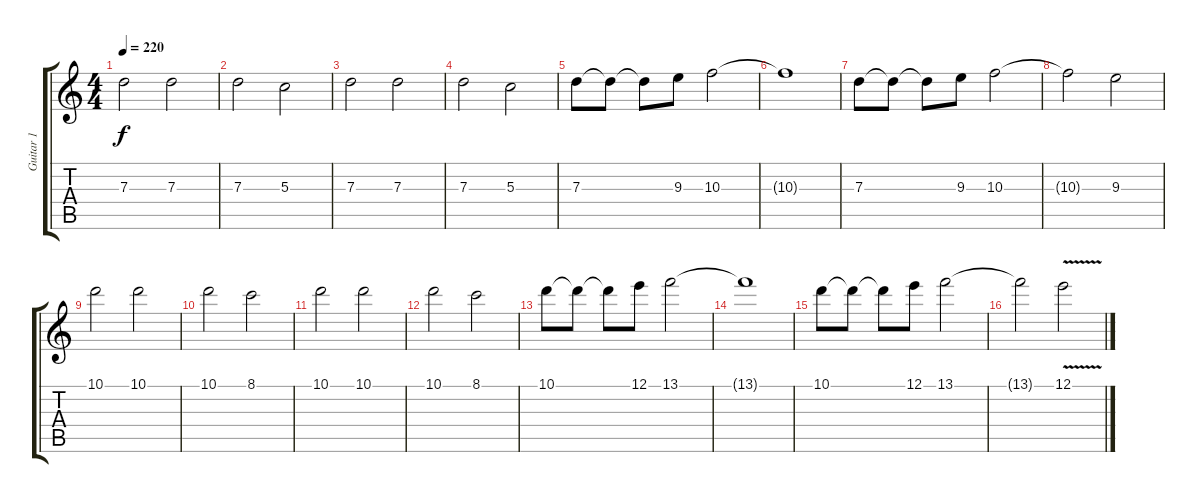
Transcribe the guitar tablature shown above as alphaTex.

\track ("Guitar 1" "Guitar 1") {instrument distortionguitar}
\staff {score tabs}
\tuning (E4 B3 G3 D3 A2 E2) {hide}
\ts (4 4)
\tempo 220
\clef g2
\ks c
7.3.2{dy f} 7.3.2 |
7.3.2 5.3.2 |
7.3.2 7.3.2 |
7.3.2 5.3.2 |
7.3.8 7.3{t}.8 7.3{t}.8 9.3.8 10.3.2 |
10.3{t}.1 |
7.3.8 7.3{t}.8 7.3{t}.8 9.3.8 10.3.2 |
10.3{t}.2 9.3.2 |
10.1.2 10.1.2 |
10.1.2 8.1.2 |
10.1.2 10.1.2 |
10.1.2 8.1.2 |
10.1.8 10.1{t}.8 10.1{t}.8 12.1.8 13.1.2 |
13.1{t}.1 |
10.1.8 10.1{t}.8 10.1{t}.8 12.1.8 13.1.2 |
13.1{t}.2 12.1{v}.2
